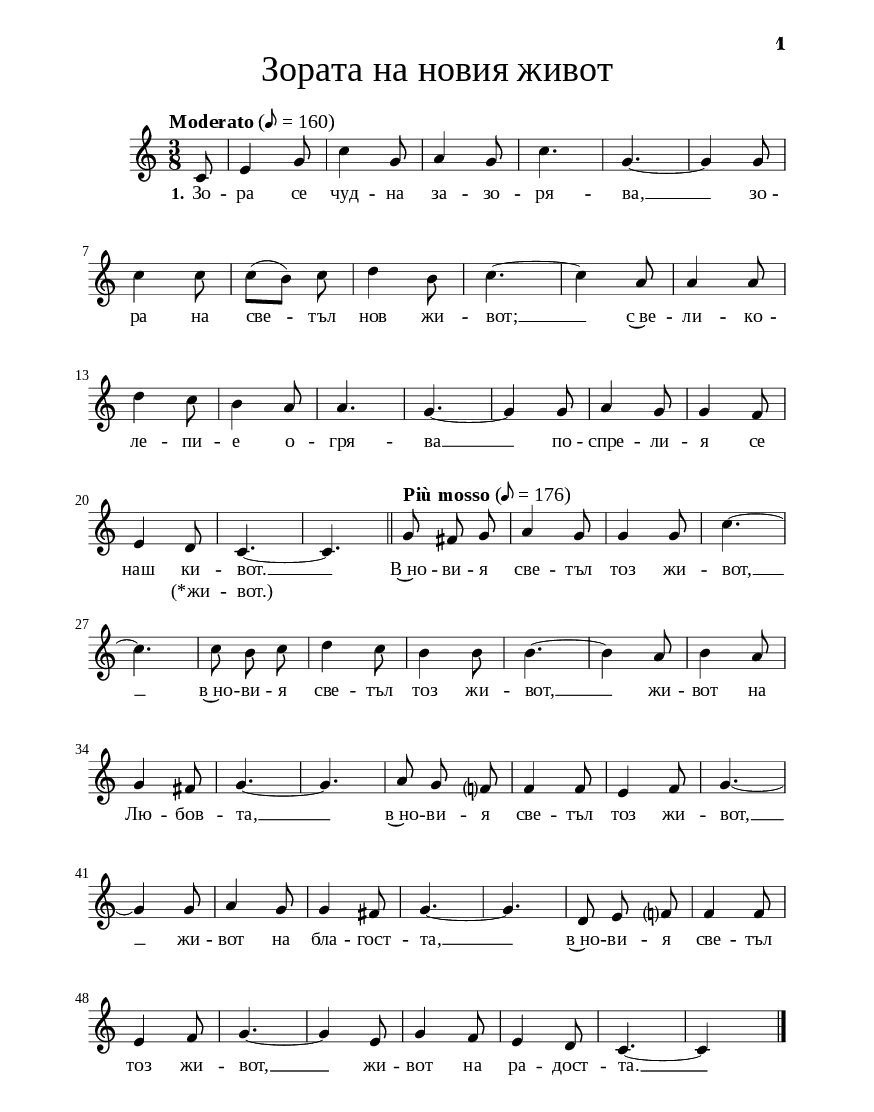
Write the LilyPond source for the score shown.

\version "2.24.4"

% include paper part and global functions
\include "include/globals.ily"

\bookpart {
  \label #'ref016
  \tocItem \markup "Зората на новия живот"
  \include "include/bookpart-paper.ily"
  \score {
    \include "include/score-layout.ily"

    \new Voice \absolute  {
      \clef treble
      \key c \major
      \time 3/8
      \tempoFunc "Moderato" 8 "160"
      \partial 8
      \autoBeamOff
      c'8 |e'4 g'8|c''4 g'8 |a'4 g'8 |c''4.| g'4. ~ |  g'4 g'8 |\break
      c''4 c''8| \once \autoBeamOn c''8 ([  b'8  ])  \noBeam  c''8 |d''4 b'8  |c''4. ~ | c''4  a'8| a'4 a'8| \break
      d''4  c''8| b'4 a'8| a'4. | g'4. ~ | g'4  g'8 | a'4 g'8 | g'4 f'8 | \break
      e'4 d'8| c'4. ~ | c'4.  | \bar "||"
      \tempoFunc "Più mosso" 8 "176"
      g'8  fis'8 g'8 | a'4 g'8 | g'4 g'8 | c''4. ~ | \break
      c''4.  | c''8 b'8 c''8| d''4 c''8 | b'4  b'8 | b'4. ~ | b'4   a'8| b'4 a'8 | \break
      g'4 fis'8 | g'4. ~ | g'4.  | a'8 g'8 f'?8 | f'4 f'8 | e'4 f'8 | g'4. ~ | \break
      g'4  g'8 | a'4 g'8 | g'4 fis'8 | g'4. ~ | g'4. | d'8 e'8 f'?8| f'4 f'8 | \break
      e'4 f'8 | g'4. ~ |g'4  e'8 | g'4 f'8 | e'4 d'8 | c'4. ~ | c' 4 s8 | \bar "|."
    }

    \addlyrics {
      \set stanza = "1." Зо -- ра се чуд -- на за -- зо -- ря -- ва, __ зо --
      ра на све -- тъл нов жи -- вот; __ с~ве -- ли -- ко --
      ле -- пи -- е о -- гря -- ва __  по -- спре -- ли -- я се
      наш ки -- вот. __  В~но -- ви -- я све -- тъл тоз жи -- вот, __
      в~но -- ви -- я све -- тъл тоз жи -- вот, __  жи -- вот на
      Лю -- бов -- та, __   в~но -- ви -- я све -- тъл тоз жи -- вот, __
      жи -- вот на бла -- гост -- та, __  в~но -- ви -- я све -- тъл
      тоз жи -- вот, __  жи -- вот на ра -- дост -- та. __
    }
    \addlyrics {
      \repeat unfold 32 { \skip 2 } (*жи -- вот.)
    }

    \header {
      title = \titleFunc #'ref_desc_1 "Зората на новия живот" "Zorata na novija život"
    }

    \midi{}
  } % score

  \pageBreak

  \markup \vspace #1

  \markup \abs-fontsize #11 {
    \override #`(baseline-skip . ,bgCoupletBaselineSkip)
    \fill-line {
      \column {
        \line {
          \bold "2."
          \column {
            "И птички въздуха изпълнят"
            "с възторг и сладки песни в хор,"
            "хармонията да допълнят"
            "в големия небесен двор."
          }
        }
        \vspace #1
        \line{ \italic"    Припев:"}
        %\vspace #0.3
        \line {
          "   "
          \column {
            "В новия светъл тоз живот, (2)"
            "живот на Любовта,"
            "в новия светъл тоз живот,"
            "живот на благостта,"
            "в новия светъл тоз живот,"
            "живот на радостта."
          }
        }
        \vspace #1
        \line {
          \bold "3."
          \column {
            "Трепти зората лекокрила"
            "и буди нашите души;"
            "като любяща майка мила"
            "подканва всекиго: „Стани!“."
          }
        }
        \vspace #1
        \line {
          \bold " "
          \column {
            \italic "  Припев ..."
          }
        }
        \vspace #0.5
        \line {
          \bold "4."
          \column {
            "Лъчи от любовта ни вливат"
            "в гърдите жива топлина,"
            "със сладка вяра ни повдигат"
            "във крепост и виделина."
          }
        }
        \vspace #1
        \line {
          \bold " "
          \column {
            \italic"  Припев ..."
          }
        }
        \vspace #0.5
        \line {
          \bold "5."
          \column {
            "О, тез лъчи от Бога идат,"
            "те пълнят нашите сърца"
            "и шепнат сладко как Той вика:"
            "„Елате, Mоите деца!“."
          }
        }
      }
    }
  }

} % bookpart
